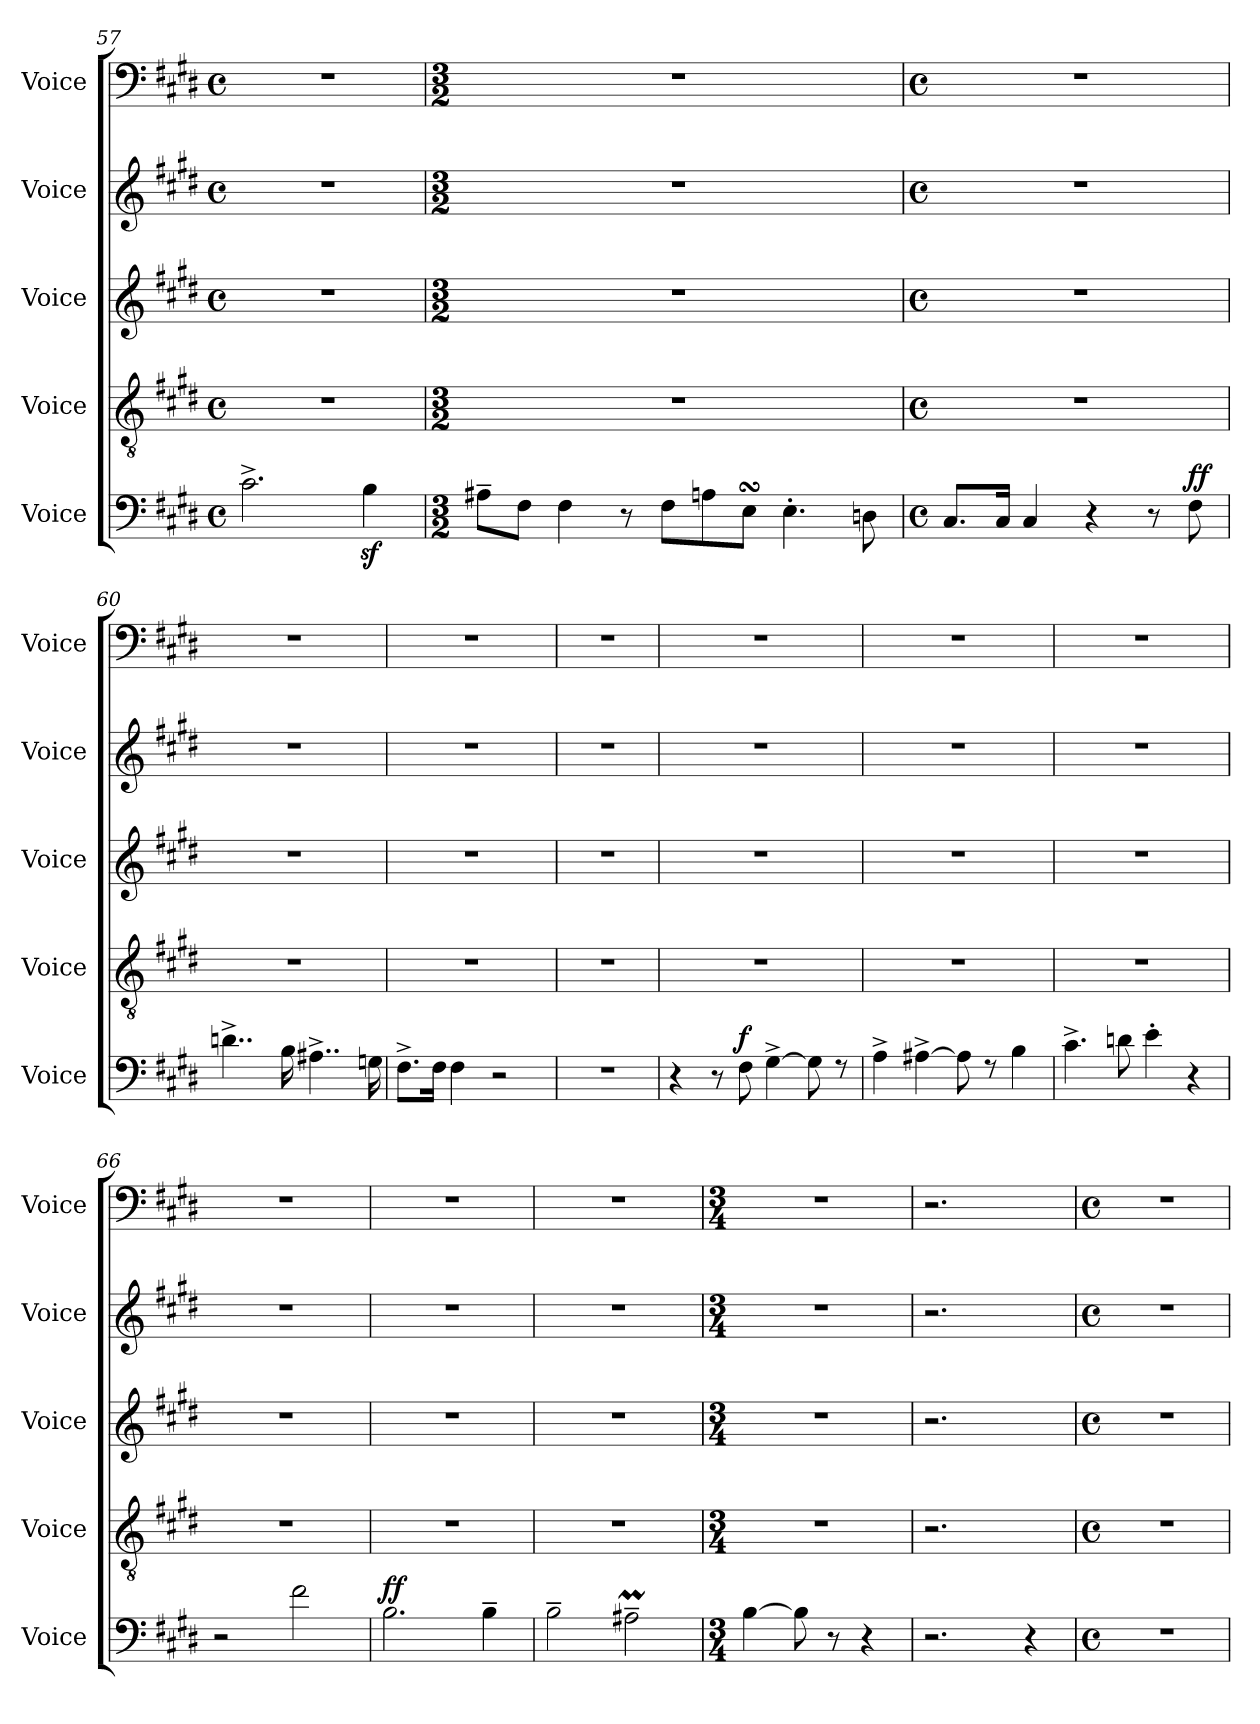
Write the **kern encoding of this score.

**kern	**dynam	**kern	**kern	**kern	**kern
*part5	*part5	*part4	*part3	*part2	*part1
*staff5	*staff5	*staff4	*staff3	*staff2	*staff1
*I"Voice	*	*I"Voice	*I"Voice	*I"Voice	*I"Voice
*I'Voice	*	*I'Voice	*I'Voice	*I'Voice	*I'Voice
*clefF4	*	*clefGv2	*clefG2	*clefG2	*clefF4
*k[f#c#g#d#]	*	*k[f#c#g#d#]	*k[f#c#g#d#]	*k[f#c#g#d#]	*k[f#c#g#d#]
*M4/4	*	*M4/4	*M4/4	*M4/4	*M4/4
*met(c)	*	*met(c)	*met(c)	*met(c)	*met(c)
=57	=57	=57	=57	=57	=57
2.c#^<\	.	1r	1r	1r	1r
4Bz<\	.	.	.	.	.
!!LO:LB:g=z
=58	=58	=58	=58	=58	=58
*M3/2	*	*M3/2	*M3/2	*M3/2	*M3/2
8A#X~>\L	.	1.r	1.r	1.r	1.r
8F#\J	.	.	.	.	.
4F#\	.	.	.	.	.
8r	.	.	.	.	.
8F#\L	.	.	.	.	.
8An\	.	.	.	.	.
8EsSSs\J	.	.	.	.	.
4.E'<'>\	.	.	.	.	.
8Dn\	.	.	.	.	.
=59	=59	=59	=59	=59	=59
*M4/4	*	*M4/4	*M4/4	*M4/4	*M4/4
*met(c)	*	*met(c)	*met(c)	*met(c)	*met(c)
8.C#/L	.	1r	1r	1r	1r
16C#Z>/Jk	.	.	.	.	.
4C#/	.	.	.	.	.
4r	.	.	.	.	.
8r	.	.	.	.	.
!	!LO:DY:a	!	!	!	!
8F#\	ff	.	.	.	.
=60	=60	=60	=60	=60	=60
4..dn^>\	.	1r	1r	1r	1r
16BZ<\	.	.	.	.	.
4..A#X^>\	.	.	.	.	.
16Gn\	.	.	.	.	.
!!LO:LB:g=z
=61	=61	=61	=61	=61	=61
8.F#^>\L	.	1r	1r	1r	1r
16F#Z<\Jk	.	.	.	.	.
4F#\	.	.	.	.	.
2rE	.	.	.	.	.
=62	=62	=62	=62	=62	=62
1r	.	1r	1r	1r	1r
=63	=63	=63	=63	=63	=63
4r	.	1r	1r	1r	1r
8r	.	.	.	.	.
!	!LO:DY:a	!	!	!	!
8F#Z<\	f	.	.	.	.
[>4G#^>\	.	.	.	.	.
8G#\]	.	.	.	.	.
8rE	.	.	.	.	.
=64	=64	=64	=64	=64	=64
4A^>Z>\	.	1r	1r	1r	1r
[>4A#X^>\	.	.	.	.	.
8A#\]	.	.	.	.	.
8rE	.	.	.	.	.
4B\	.	.	.	.	.
!!LO:LB:g=z
=65	=65	=65	=65	=65	=65
4.c#^>\	.	1r	1r	1r	1r
8dn\	.	.	.	.	.
4e'>\	.	.	.	.	.
4r	.	.	.	.	.
=66	=66	=66	=66	=66	=66
2r	.	1r	1r	1r	1r
2f#\	.	.	.	.	.
=67	=67	=67	=67	=67	=67
!	!LO:DY:a	!	!	!	!
2.B\	ff	1r	1r	1r	1r
4B~>\	.	.	.	.	.
=68	=68	=68	=68	=68	=68
2B~>\	.	1r	1r	1r	1r
2A#Xm~>\	.	.	.	.	.
=69	=69	=69	=69	=69	=69
*M3/4	*	*M3/4	*M3/4	*M3/4	*M3/4
[>4B\	.	2.r	2.r	2.r	2.r
8B\]	.	.	.	.	.
8r	.	.	.	.	.
4r	.	.	.	.	.
=70	=70	=70	=70	=70	=70
2.rE	.	2.r	2.r	2.r	2.r
4r	.	4ryy	4ryy	4ryy	4ryy
=71	=71	=71	=71	=71	=71
*M4/4	*	*M4/4	*M4/4	*M4/4	*M4/4
*met(c)	*	*met(c)	*met(c)	*met(c)	*met(c)
1r	.	1r	1r	1r	1r
=	=	=	=	=	=
*-	*-	*-	*-	*-	*-
